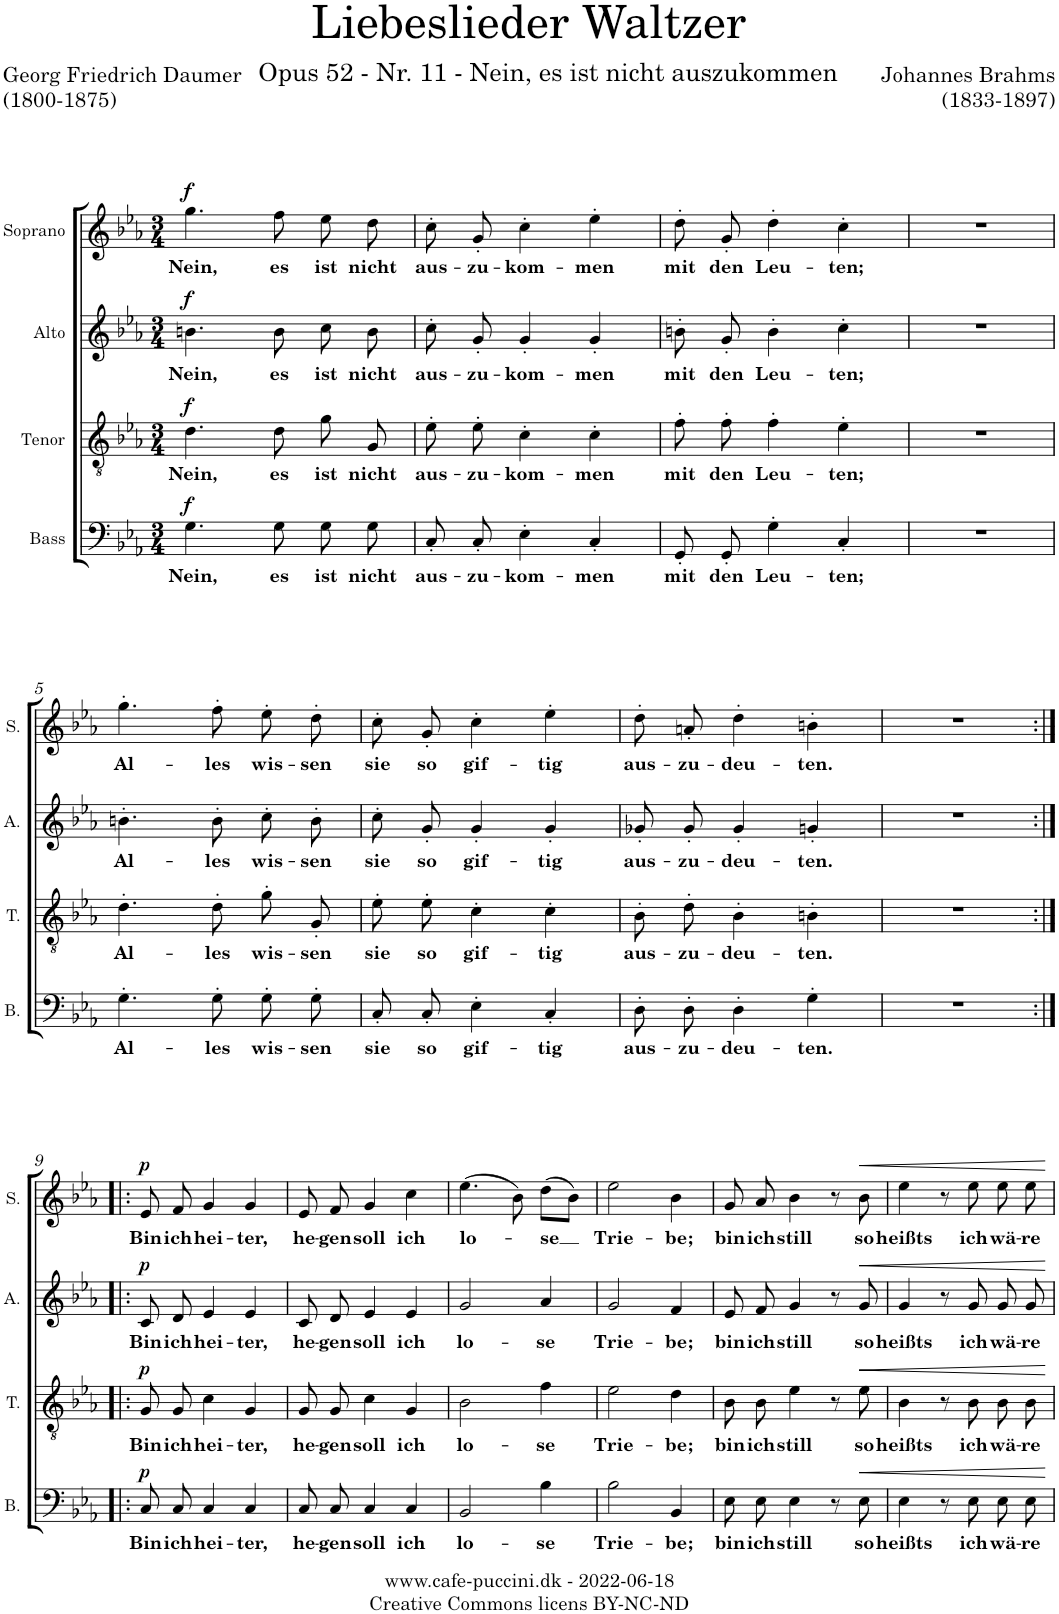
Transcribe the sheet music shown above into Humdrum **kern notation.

**kern	**text	**dynam	**kern	**text	**dynam	**kern	**text	**dynam	**kern	**text	**dynam
*part4	*part4	*part4	*part3	*part3	*part3	*part2	*part2	*part2	*part1	*part1	*part1
*staff4	*staff4	*staff4	*staff3	*staff3	*staff3	*staff2	*staff2	*staff2	*staff1	*staff1	*staff1
*I"Bass	*	*	*I"Tenor	*	*	*I"Alto	*	*	*I"Soprano	*	*
*I'B.	*	*	*I'T.	*	*	*I'A.	*	*	*I'S.	*	*
*clefF4	*	*	*clefGv2	*	*	*clefG2	*	*	*clefG2	*	*
*k[b-e-a-]	*	*	*k[b-e-a-]	*	*	*k[b-e-a-]	*	*	*k[b-e-a-]	*	*
*M3/4	*	*	*M3/4	*	*	*M3/4	*	*	*M3/4	*	*
=1	=1	=1	=1	=1	=1	=1	=1	=1	=1	=1	=1
!	!LO:LY:b	!LO:DY:a	!	!LO:LY:b	!LO:DY:a	!	!LO:LY:b	!LO:DY:a	!	!LO:LY:b	!LO:DY:a
4.G\	Nein,	f	4.d\	Nein,	f	4.bn\	Nein,	f	4.gg\	Nein,	f
!	!LO:LY:b	!	!	!LO:LY:b	!	!	!LO:LY:b	!	!	!LO:LY:b	!
8G\	es	.	8d\	es	.	8b\	es	.	8ff\	es	.
!	!LO:LY:b	!	!	!LO:LY:b	!	!	!LO:LY:b	!	!	!LO:LY:b	!
8G\L	ist	.	8g\L	ist	.	8cc\L	ist	.	8ee-\	ist	.
!	!LO:LY:b	!	!	!LO:LY:b	!	!	!LO:LY:b	!	!	!LO:LY:b	!
8G\J	nicht	.	8G\J	nicht	.	8b\J	nicht	.	8dd\	nicht	.
=2	=2	=2	=2	=2	=2	=2	=2	=2	=2	=2	=2
!	!LO:LY:b	!	!	!LO:LY:b	!	!	!LO:LY:b	!	!	!LO:LY:b	!
8C'/L	aus-	.	8e-'\L	aus-	.	8cc'/L	aus-	.	8cc'\	aus-	.
!	!LO:LY:b	!	!	!LO:LY:b	!	!	!LO:LY:b	!	!	!LO:LY:b	!
8C'/J	-zu-	.	8e-'\J	-zu-	.	8g'/J	-zu-	.	8g'/	-zu-	.
!	!LO:LY:b	!	!	!LO:LY:b	!	!	!LO:LY:b	!	!	!LO:LY:b	!
4E-'\	-kom-	.	4c'\	-kom-	.	4g'/	-kom-	.	4cc'\	-kom-	.
!	!LO:LY:b	!	!	!LO:LY:b	!	!	!LO:LY:b	!	!	!LO:LY:b	!
4C'/	-men	.	4c'\	-men	.	4g'/	-men	.	4ee-'\	-men	.
=3	=3	=3	=3	=3	=3	=3	=3	=3	=3	=3	=3
!	!LO:LY:b	!	!	!LO:LY:b	!	!	!LO:LY:b	!	!	!LO:LY:b	!
8GG'/L	mit	.	8f'\L	mit	.	8bn'/L	mit	.	8dd'\	mit	.
!	!LO:LY:b	!	!	!LO:LY:b	!	!	!LO:LY:b	!	!	!LO:LY:b	!
8GG'/J	den	.	8f'\J	den	.	8g'/J	den	.	8g'/	den	.
!	!LO:LY:b	!	!	!LO:LY:b	!	!	!LO:LY:b	!	!	!LO:LY:b	!
4G'\	Leu-	.	4f'\	Leu-	.	4b'\	Leu-	.	4dd'\	Leu-	.
!	!LO:LY:b	!	!	!LO:LY:b	!	!	!LO:LY:b	!	!	!LO:LY:b	!
4C'/	-ten;	.	4e-'\	-ten;	.	4cc'\	-ten;	.	4cc'\	-ten;	.
=4	=4	=4	=4	=4	=4	=4	=4	=4	=4	=4	=4
2.r	.	.	2.r	.	.	2.r	.	.	2.r	.	.
!!LO:LB:g=z
=5	=5	=5	=5	=5	=5	=5	=5	=5	=5	=5	=5
!	!LO:LY:b	!	!	!LO:LY:b	!	!	!LO:LY:b	!	!	!LO:LY:b	!
4.G'\	Al-	.	4.d'\	Al-	.	4.bn'\	Al-	.	4.gg'\	Al-	.
!	!LO:LY:b	!	!	!LO:LY:b	!	!	!LO:LY:b	!	!	!LO:LY:b	!
8G'\	-les	.	8d'\	-les	.	8b'\	-les	.	8ff'\	-les	.
!	!LO:LY:b	!	!	!LO:LY:b	!	!	!LO:LY:b	!	!	!LO:LY:b	!
8G'\L	wis-	.	8g'\L	wis-	.	8cc'\L	wis-	.	8ee-'\	wis-	.
!	!LO:LY:b	!	!	!LO:LY:b	!	!	!LO:LY:b	!	!	!LO:LY:b	!
8G'\J	-sen	.	8G'\J	-sen	.	8b'\J	-sen	.	8dd'\	-sen	.
=6	=6	=6	=6	=6	=6	=6	=6	=6	=6	=6	=6
!	!LO:LY:b	!	!	!LO:LY:b	!	!	!LO:LY:b	!	!	!LO:LY:b	!
8C'/L	sie	.	8e-'\L	sie	.	8cc'/L	sie	.	8cc'\	sie	.
!	!LO:LY:b	!	!	!LO:LY:b	!	!	!LO:LY:b	!	!	!LO:LY:b	!
8C'/J	so	.	8e-'\J	so	.	8g'/J	so	.	8g'/	so	.
!	!LO:LY:b	!	!	!LO:LY:b	!	!	!LO:LY:b	!	!	!LO:LY:b	!
4E-'\	gif-	.	4c'\	gif-	.	4g'/	gif-	.	4cc'\	gif-	.
!	!LO:LY:b	!	!	!LO:LY:b	!	!	!LO:LY:b	!	!	!LO:LY:b	!
4C'/	-tig	.	4c'\	-tig	.	4g'/	-tig	.	4ee-'\	-tig	.
=7	=7	=7	=7	=7	=7	=7	=7	=7	=7	=7	=7
!	!LO:LY:b	!	!	!LO:LY:b	!	!	!LO:LY:b	!	!	!LO:LY:b	!
8D'\L	aus-	.	8B-'\L	aus-	.	8g-X'/L	aus-	.	8dd'\	aus-	.
!	!LO:LY:b	!	!	!LO:LY:b	!	!	!LO:LY:b	!	!	!LO:LY:b	!
8D'\J	-zu-	.	8d'\J	-zu-	.	8g-'/J	-zu-	.	8an'/	-zu-	.
!	!LO:LY:b	!	!	!LO:LY:b	!	!	!LO:LY:b	!	!	!LO:LY:b	!
4D'\	-deu-	.	4B-'\	-deu-	.	4g-'/	-deu-	.	4dd'\	-deu-	.
!	!LO:LY:b	!	!	!LO:LY:b	!	!	!LO:LY:b	!	!	!LO:LY:b	!
4G'\	-ten.	.	4Bn'\	-ten.	.	4gn'/	-ten.	.	4bn'\	-ten.	.
=8	=8	=8	=8	=8	=8	=8	=8	=8	=8	=8	=8
2.r	.	.	2.r	.	.	2.r	.	.	2.r	.	.
!!LO:LB:g=z
=9:|!|:	=9:|!|:	=9:|!|:	=9:|!|:	=9:|!|:	=9:|!|:	=9:|!|:	=9:|!|:	=9:|!|:	=9:|!|:	=9:|!|:	=9:|!|:
!	!LO:LY:b	!LO:DY:a	!	!LO:LY:b	!LO:DY:a	!	!LO:LY:b	!LO:DY:a	!	!LO:LY:b	!LO:DY:a
8C/L	Bin	p	8G/L	Bin	p	8c/L	Bin	p	8e-/	Bin	p
!	!LO:LY:b	!	!	!LO:LY:b	!	!	!LO:LY:b	!	!	!LO:LY:b	!
8C/J	ich	.	8G/J	ich	.	8d/J	ich	.	8f/	ich	.
!	!LO:LY:b	!	!	!LO:LY:b	!	!	!LO:LY:b	!	!	!LO:LY:b	!
4C/	hei-	.	4c\	hei-	.	4e-/	hei-	.	4g/	hei-	.
!	!LO:LY:b	!	!	!LO:LY:b	!	!	!LO:LY:b	!	!	!LO:LY:b	!
4C/	-ter,	.	4G/	-ter,	.	4e-/	-ter,	.	4g/	-ter,	.
=10	=10	=10	=10	=10	=10	=10	=10	=10	=10	=10	=10
!	!LO:LY:b	!	!	!LO:LY:b	!	!	!LO:LY:b	!	!	!LO:LY:b	!
8C/L	he-	.	8G/L	he-	.	8c/L	he-	.	8e-/	he-	.
!	!LO:LY:b	!	!	!LO:LY:b	!	!	!LO:LY:b	!	!	!LO:LY:b	!
8C/J	-gen	.	8G/J	-gen	.	8d/J	-gen	.	8f/	-gen	.
!	!LO:LY:b	!	!	!LO:LY:b	!	!	!LO:LY:b	!	!	!LO:LY:b	!
4C/	soll	.	4c\	soll	.	4e-/	soll	.	4g/	soll	.
!	!LO:LY:b	!	!	!LO:LY:b	!	!	!LO:LY:b	!	!	!LO:LY:b	!
4C/	ich	.	4G/	ich	.	4e-/	ich	.	4cc\	ich	.
=11	=11	=11	=11	=11	=11	=11	=11	=11	=11	=11	=11
!	!LO:LY:b	!	!	!LO:LY:b	!	!	!LO:LY:b	!	!	!LO:LY:b	!
2BB-/	lo-	.	2B-\	lo-	.	2g/	lo-	.	(4.ee-\	lo-	.
.	.	.	.	.	.	.	.	.	8b-\)	.	.
!	!LO:LY:b	!	!	!LO:LY:b	!	!	!LO:LY:b	!	!	!LO:LY:b	!
4B-\	-se	.	4f\	-se	.	4a-/	-se	.	(8dd\L	-se	.
.	.	.	.	.	.	.	.	.	8b-\J)	.	.
=12	=12	=12	=12	=12	=12	=12	=12	=12	=12	=12	=12
!	!LO:LY:b	!	!	!LO:LY:b	!	!	!LO:LY:b	!	!	!LO:LY:b	!
2B-\	Trie-	.	2e-\	Trie-	.	2g/	Trie-	.	2ee-\	Trie-	.
!	!LO:LY:b	!	!	!LO:LY:b	!	!	!LO:LY:b	!	!	!LO:LY:b	!
4BB-/	-be;	.	4d\	-be;	.	4f/	-be;	.	4b-\	-be;	.
=13	=13	=13	=13	=13	=13	=13	=13	=13	=13	=13	=13
!	!LO:LY:b	!	!	!LO:LY:b	!	!	!LO:LY:b	!	!	!LO:LY:b	!
8E-\L	bin	.	8B-\L	bin	.	8e-/L	bin	.	8g/	bin	.
!	!LO:LY:b	!	!	!LO:LY:b	!	!	!LO:LY:b	!	!	!LO:LY:b	!
8E-\J	ich	.	8B-\J	ich	.	8f/J	ich	.	8a-/	ich	.
!	!LO:LY:b	!	!	!LO:LY:b	!	!	!LO:LY:b	!	!	!LO:LY:b	!
4E-\	still	.	4e-\	still	.	4g/	still	.	4b-\	still	.
8r	.	.	8r	.	.	8r	.	.	8r	.	.
!	!LO:LY:b	!LO:HP:b	!	!LO:LY:b	!LO:HP:b	!	!LO:LY:b	!LO:HP:b	!	!LO:LY:b	!LO:HP:b
8E-\	so	<	8e-\	so	<	8g/	so	<	8b-\	so	<
=14	=14	=14	=14	=14	=14	=14	=14	=14	=14	=14	=14
!	!LO:LY:b	!	!	!LO:LY:b	!	!	!LO:LY:b	!	!	!LO:LY:b	!
4E-\	heißts	.	4B-\	heißts	.	4g/	heißts	.	4ee-\	heißts	.
8r	.	.	8r	.	.	8r	.	.	8r	.	.
!	!LO:LY:b	!	!	!LO:LY:b	!	!	!LO:LY:b	!	!	!LO:LY:b	!
8E-\	ich	.	8B-\	ich	.	8g/	ich	.	8ee-\	ich	.
!	!LO:LY:b	!	!	!LO:LY:b	!	!	!LO:LY:b	!	!	!LO:LY:b	!
8E-\L	wä-	.	8B-\L	wä-	.	8g/L	wä-	.	8ee-\	wä-	.
!	!LO:LY:b	!	!	!LO:LY:b	!	!	!LO:LY:b	!	!	!LO:LY:b	!
8E-\J	-re	.	8B-\J	-re	.	8g/J	-re	.	8ee-\	-re	.
.	.	[	.	.	[	.	.	[	.	.	[
=	=	=	=	=	=	=	=	=	=	=	=
*-	*-	*-	*-	*-	*-	*-	*-	*-	*-	*-	*-
